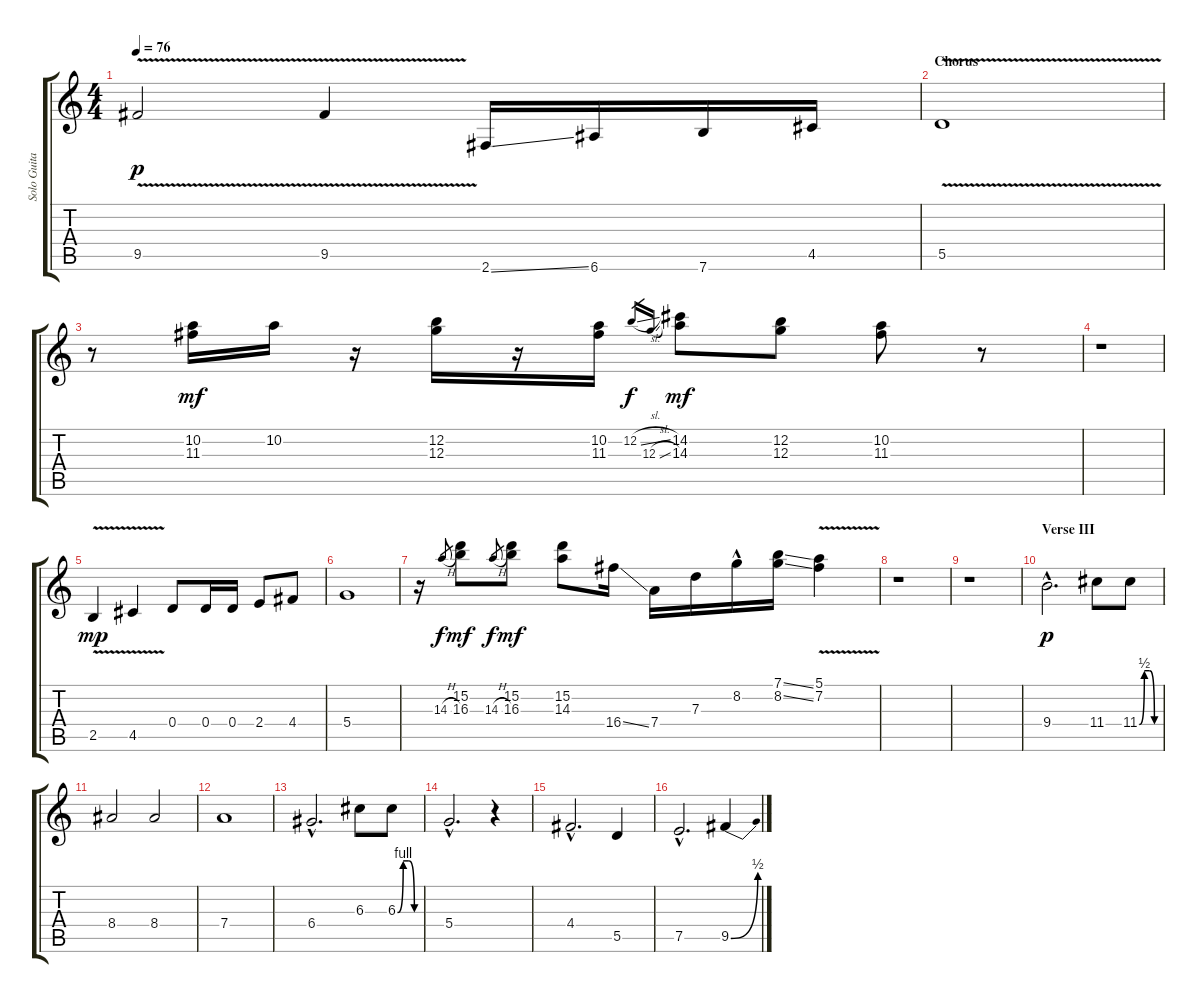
\track ("Solo Guitar 1" "Solo Guita") {instrument overdrivenguitar}
\staff {score tabs}
\tuning (E4 B3 G3 D3 A2 E2) {hide}
\ts (4 4)
\tempo 76
\clef g2
\ks c
9.5{v}.2{dy p} 9.5{v}.4 2.6{ss}.16 6.6.16 7.6.16 4.5.16 |
\section ("" "Chorus")
5.5{v}.1 |
r.8 (10.2 11.3).16{dy mf} 10.2.16 r.16 (12.2 12.3).16 r.16 (10.2 11.3).16 12.2{sl}.16{gr dy f} 12.3{sl}.16{gr} (14.2 14.3).8{dy mf} (12.2 12.3).8 (10.2 11.3).8 r.8 |
r.1 |
2.5{v}.4{dy mp} 4.5{v}.4 0.4.8 0.4.16 0.4.16 2.4.8 4.4.8 |
5.4.1 |
r.16 14.3{h}.8{gr dy f} (15.2 16.3).8{dy mf} 14.3{h}.8{gr dy f} (15.2 16.3).8{dy mf} (15.2 14.3).8 16.4{ss}.16 7.4.16 7.3.16 8.2{hac}.16 (7.1{ss} 8.2{ss}).16 (5.1{v} 7.2{v}).4 |
r.1 |
r.1 |
\section ("" "Verse III")
9.4{hac}.2{d dy p} 11.4.8 11.4{be (custom 0 0 15 2 30 2 45 0 60 0)}.8 |
8.4.2 8.4.2 |
7.4.1 |
6.4{hac}.2{d} 6.3.8 6.3{be (custom 0 0 15 4 30 4 45 0 60 0)}.8 |
5.4{hac}.2{d} r.4 |
4.4{hac}.2{d} 5.5.4 |
7.5{hac}.2{d} 9.5{be (bend 0 0 60 2)}.4
